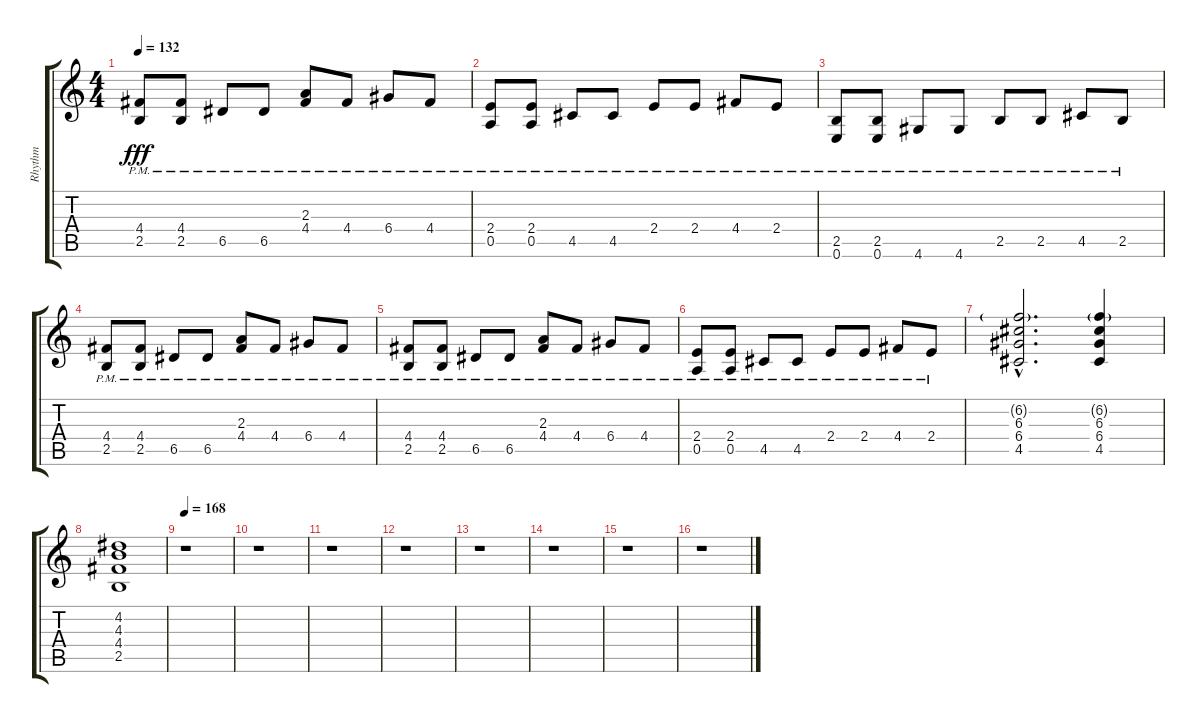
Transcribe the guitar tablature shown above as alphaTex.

\track ("Rhythm" "Rhythm") {instrument electricguitarclean}
\staff {score tabs}
\tuning (E4 B3 G3 D3 A2 E2) {hide}
\ts (4 4)
\tempo 132
\clef g2
\ks c
(4.4{pm} 2.5{pm}).8{dy fff} (4.4{pm} 2.5{pm}).8 6.5{pm}.8 6.5{pm}.8 (2.3{pm} 4.4{pm}).8 4.4{pm}.8 6.4{pm}.8 4.4{pm}.8 |
(2.4{pm} 0.5{pm}).8 (2.4{pm} 0.5{pm}).8 4.5{pm}.8 4.5{pm}.8 2.4{pm}.8 2.4{pm}.8 4.4{pm}.8 2.4{pm}.8 |
(2.5{pm} 0.6{pm}).8 (2.5{pm} 0.6{pm}).8 4.6{pm}.8 4.6{pm}.8 2.5{pm}.8 2.5{pm}.8 4.5{pm}.8 2.5{pm}.8 |
(4.4{pm} 2.5{pm}).8 (4.4{pm} 2.5{pm}).8 6.5{pm}.8 6.5{pm}.8 (2.3{pm} 4.4{pm}).8 4.4{pm}.8 6.4{pm}.8 4.4{pm}.8 |
(4.4{pm} 2.5{pm}).8 (4.4{pm} 2.5{pm}).8 6.5{pm}.8 6.5{pm}.8 (2.3{pm} 4.4{pm}).8 4.4{pm}.8 6.4{pm}.8 4.4{pm}.8 |
(2.4{pm} 0.5{pm}).8 (2.4{pm} 0.5{pm}).8 4.5{pm}.8 4.5{pm}.8 2.4{pm}.8 2.4{pm}.8 4.4{pm}.8 2.4{pm}.8 |
(6.2{g hac} 6.3{hac} 6.4{hac} 4.5{hac}).2{d} (6.2{g} 6.3 6.4 4.5).4 |
(4.2 4.3 4.4 2.5).1 |
\tempo 168
r.1 |
r.1 |
r.1 |
r.1 |
r.1 |
r.1 |
r.1 |
r.1
